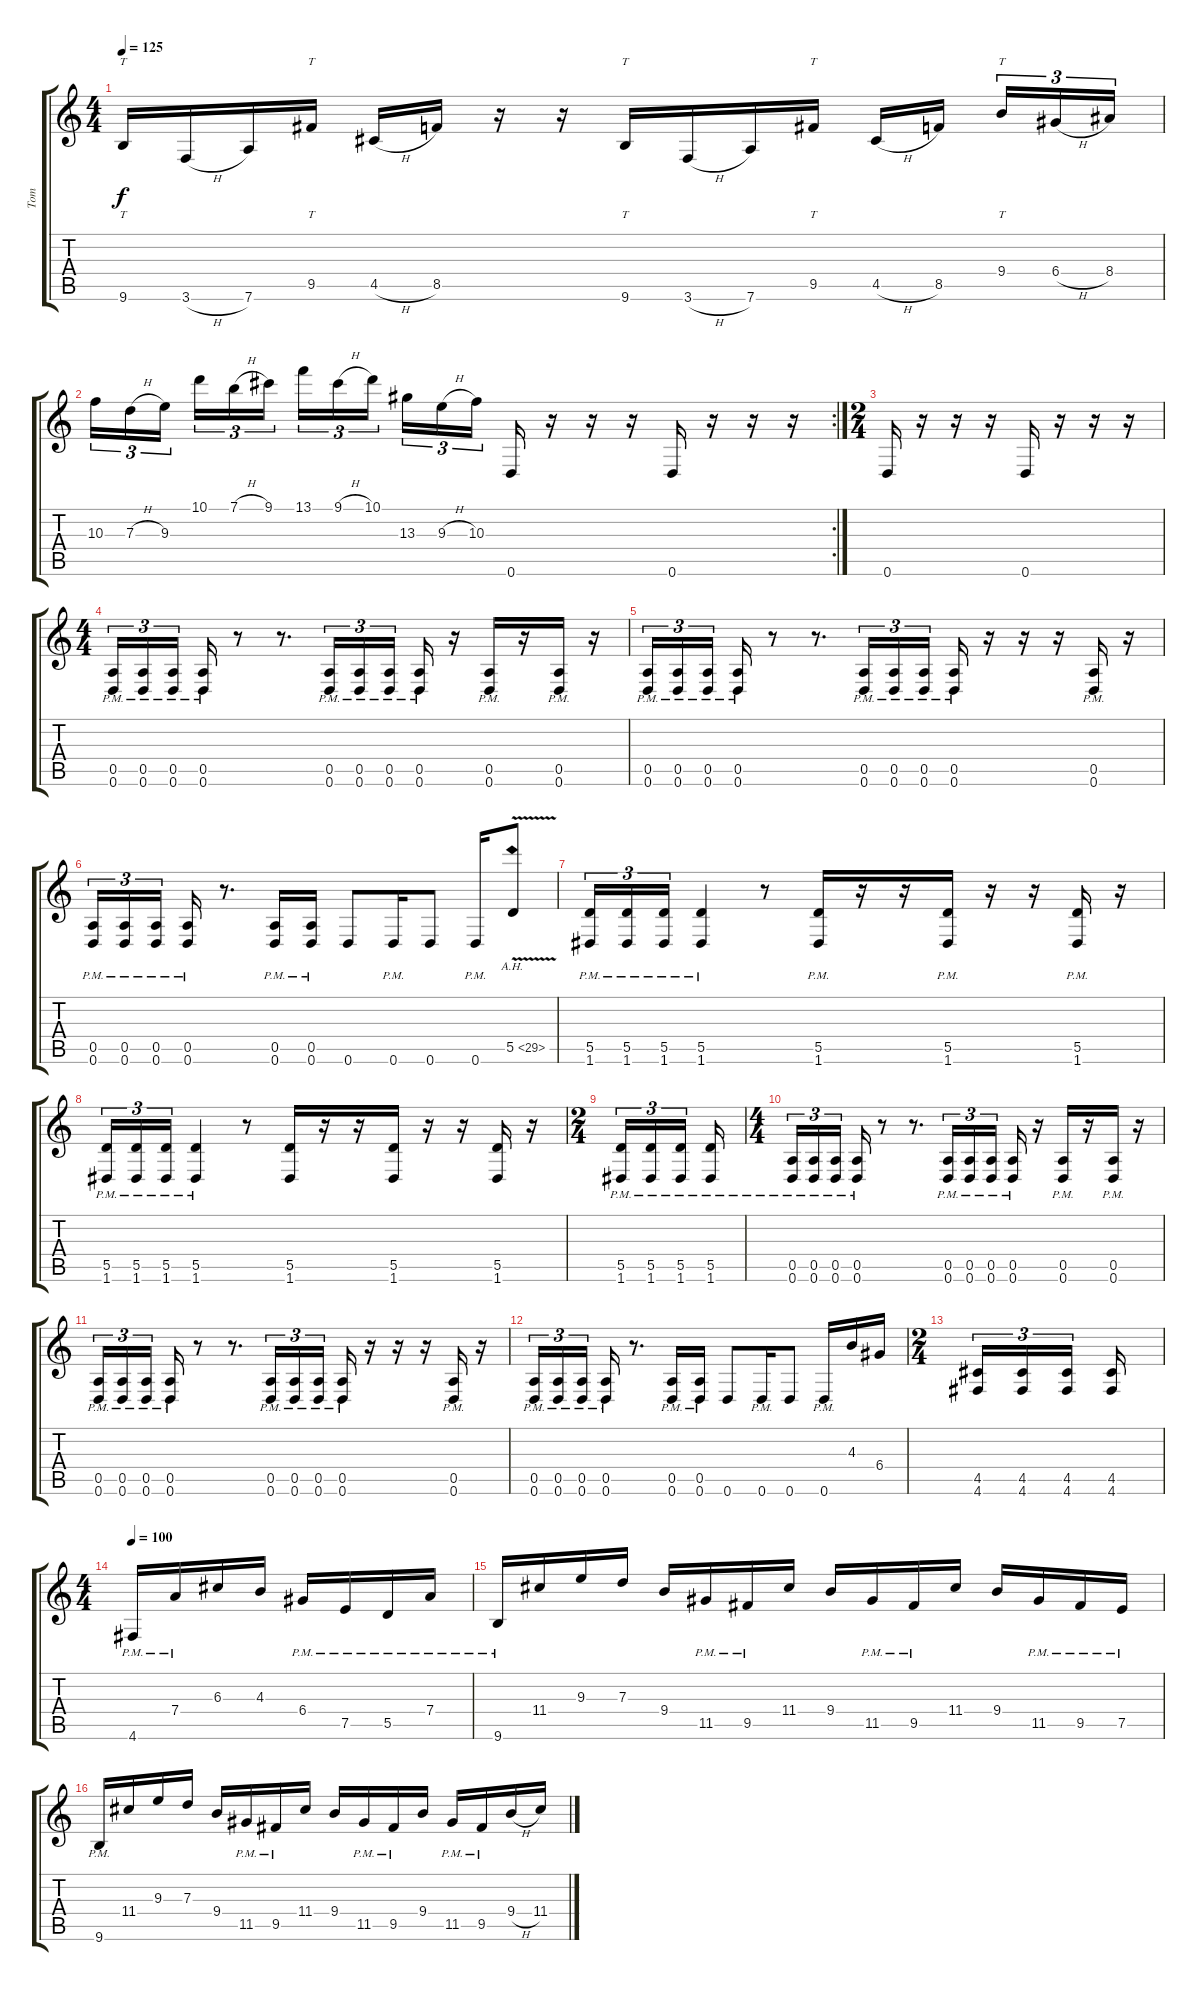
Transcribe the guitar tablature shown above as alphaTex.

\track ("Tom" "Tom") {instrument overdrivenguitar}
\staff {score tabs}
\tuning (E4 B3 G3 D3 A2 D2) {hide}
\ts (4 4)
\tempo 125
\clef g2
\ks c
9.6.16{tt dy f} 3.6{h}.16 7.6.16 9.5.16{tt} 4.5{h}.16 8.5.16 r.16 r.16 9.6.16{tt} 3.6{h}.16 7.6.16 9.5.16{tt} 4.5{h}.16 8.5.16{beam splitsecondary} 9.4.16{tt tu (3 2)} 6.4{h}.16{tu (3 2)} 8.4.16{tu (3 2)} |
\rc 2
10.3.16{tu (3 2)} 7.3{h}.16{tu (3 2)} 9.3.16{tu (3 2) beam splitsecondary} 10.1.16{tu (3 2)} 7.1{h}.16{tu (3 2)} 9.1.16{tu (3 2)} 13.1.16{tu (3 2)} 9.1{h}.16{tu (3 2)} 10.1.16{tu (3 2) beam splitsecondary} 13.3.16{tu (3 2)} 9.3{h}.16{tu (3 2)} 10.3.16{tu (3 2)} 0.6.16 r.16 r.16 r.16 0.6.16 r.16 r.16 r.16 |
\ts (2 4)
0.6.16 r.16 r.16 r.16 0.6.16 r.16 r.16 r.16 |
\ts (4 4)
(0.5{pm} 0.6{pm}).16{tu (3 2)} (0.5{pm} 0.6{pm}).16{tu (3 2)} (0.5{pm} 0.6{pm}).16{tu (3 2) beam splitsecondary} (0.5{pm} 0.6{pm}).16 r.8 r.8{d} (0.5{pm} 0.6{pm}).16{tu (3 2)} (0.5{pm} 0.6{pm}).16{tu (3 2)} (0.5{pm} 0.6{pm}).16{tu (3 2) beam splitsecondary} (0.5{pm} 0.6{pm}).16 r.16 (0.5{pm} 0.6{pm}).16 r.16 (0.5{pm} 0.6{pm}).16 r.16 |
(0.5{pm} 0.6{pm}).16{tu (3 2)} (0.5{pm} 0.6{pm}).16{tu (3 2)} (0.5{pm} 0.6{pm}).16{tu (3 2) beam splitsecondary} (0.5{pm} 0.6{pm}).16 r.8 r.8{d} (0.5{pm} 0.6{pm}).16{tu (3 2)} (0.5{pm} 0.6{pm}).16{tu (3 2)} (0.5{pm} 0.6{pm}).16{tu (3 2) beam splitsecondary} (0.5{pm} 0.6{pm}).16 r.16 r.16 r.16 (0.5{pm} 0.6{pm}).16 r.16 |
(0.5{pm} 0.6{pm}).16{tu (3 2)} (0.5{pm} 0.6{pm}).16{tu (3 2)} (0.5{pm} 0.6{pm}).16{tu (3 2) beam splitsecondary} (0.5{pm} 0.6{pm}).16 r.8{d} (0.5{pm} 0.6{pm}).16 (0.5{pm} 0.6{pm}).16 0.6.8 0.6{pm}.16 0.6.8 0.6{pm}.16 5.5{ah 24 v}.8 |
(5.5{pm} 1.6{pm}).16{tu (3 2)} (5.5{pm} 1.6{pm}).16{tu (3 2)} (5.5{pm} 1.6{pm}).16{tu (3 2)} (5.5{pm} 1.6{pm}).4 r.8 (5.5{pm} 1.6{pm}).16 r.16 r.16 (5.5{pm} 1.6{pm}).16 r.16 r.16 (5.5{pm} 1.6{pm}).16 r.16 |
(5.5{pm} 1.6{pm}).16{tu (3 2)} (5.5{pm} 1.6{pm}).16{tu (3 2)} (5.5{pm} 1.6{pm}).16{tu (3 2)} (5.5{pm} 1.6{pm}).4 r.8 (5.5 1.6).16 r.16 r.16 (5.5 1.6).16 r.16 r.16 (5.5 1.6).16 r.16 |
\ts (2 4)
(5.5{pm} 1.6{pm}).16{tu (3 2)} (5.5{pm} 1.6{pm}).16{tu (3 2)} (5.5{pm} 1.6{pm}).16{tu (3 2) beam splitsecondary} (5.5{pm} 1.6{pm}).16 |
\ts (4 4)
(0.5{pm} 0.6{pm}).16{tu (3 2)} (0.5{pm} 0.6{pm}).16{tu (3 2)} (0.5{pm} 0.6{pm}).16{tu (3 2) beam splitsecondary} (0.5{pm} 0.6{pm}).16 r.8 r.8{d} (0.5{pm} 0.6{pm}).16{tu (3 2)} (0.5{pm} 0.6{pm}).16{tu (3 2)} (0.5{pm} 0.6{pm}).16{tu (3 2) beam splitsecondary} (0.5{pm} 0.6{pm}).16 r.16 (0.5{pm} 0.6{pm}).16 r.16 (0.5{pm} 0.6{pm}).16 r.16 |
(0.5{pm} 0.6{pm}).16{tu (3 2)} (0.5{pm} 0.6{pm}).16{tu (3 2)} (0.5{pm} 0.6{pm}).16{tu (3 2) beam splitsecondary} (0.5{pm} 0.6{pm}).16 r.8 r.8{d} (0.5{pm} 0.6{pm}).16{tu (3 2)} (0.5{pm} 0.6{pm}).16{tu (3 2)} (0.5{pm} 0.6{pm}).16{tu (3 2) beam splitsecondary} (0.5{pm} 0.6{pm}).16 r.16 r.16 r.16 (0.5{pm} 0.6{pm}).16 r.16 |
(0.5{pm} 0.6{pm}).16{tu (3 2)} (0.5{pm} 0.6{pm}).16{tu (3 2)} (0.5{pm} 0.6{pm}).16{tu (3 2) beam splitsecondary} (0.5{pm} 0.6{pm}).16 r.8{d} (0.5{pm} 0.6{pm}).16 (0.5{pm} 0.6{pm}).16 0.6.8 0.6{pm}.16 0.6.8 0.6{pm}.16 4.3.16 6.4.16 |
\ts (2 4)
(4.5 4.6).16{tu (3 2)} (4.5 4.6).16{tu (3 2)} (4.5 4.6).16{tu (3 2) beam splitsecondary} (4.5 4.6).16 |
\ts (4 4)
\tempo 100
4.6{pm}.16 7.4{pm}.16 6.3.16 4.3.16 6.4{pm}.16 7.5{pm}.16 5.5{pm}.16 7.4{pm}.16 |
9.6{pm}.16 11.4.16 9.3.16 7.3.16 9.4.16 11.5{pm}.16 9.5{pm}.16 11.4.16 9.4.16 11.5{pm}.16 9.5{pm}.16 11.4.16 9.4.16 11.5{pm}.16 9.5{pm}.16 7.5{pm}.16 |
9.6{pm}.16 11.4.16 9.3.16 7.3.16 9.4.16 11.5{pm}.16 9.5{pm}.16 11.4.16 9.4.16 11.5{pm}.16 9.5{pm}.16 9.4.16 11.5{pm}.16 9.5{pm}.16 9.4{h}.16 11.4.16
